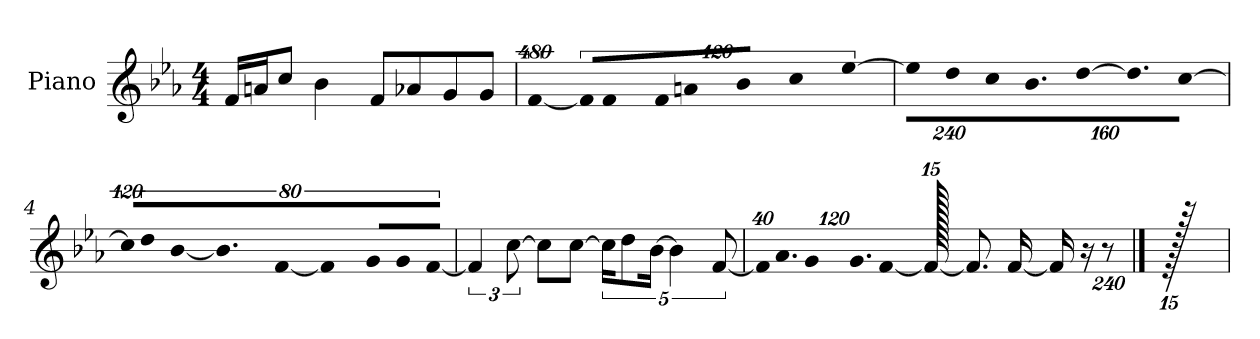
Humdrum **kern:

**kern
*part1
*staff1
*I"Piano
*I'P-no
*clefG2
*k[b-e-a-]
*M4/4
*MM90
=1
16f/LL
16an/J
8cc/J
4b-\
8f/L
8a-X/
8g/
8g/J
=2
!LO:N:vis=4
[1920%427f/
!LO:N:vis=16
1920%107f/KL]
!LO:N:vis=8
640%71f/
!LO:N:vis=16
1920%107f/K
!LO:N:vis=8
640%71an/
!LO:N:vis=8
640%71b-/J
!LO:N:vis=4
1920%427cc\
!LO:N:vis=8
[640%71ee-\
=3
*Xbrackettup
!LO:N:vis=8
960%137ee-\L]
!LO:N:vis=8
960%137dd\
!LO:N:vis=8
960%137cc\
!LO:N:vis=8.
640%137b-\
!LO:N:vis=16
[1920%137dd\K
!LO:N:vis=8.
640%137dd\]
!LO:N:vis=16
[1920%137cc\Jk
=4
*brackettup
!LO:N:vis=16
1920%107cc/KL]
!LO:N:vis=8
640%71dd/
!LO:N:vis=16
[1920%107b-/K
9.b-/]
!LO:N:vis=16
[1920%107f/Jk
!LO:N:vis=4
1920%427f/]
!LO:N:vis=8
640%71g/L
!LO:N:vis=8
640%71g/
!LO:N:vis=8
[640%71f/J
!!LO:LB:g=z
=5
6f/]
[12cc\
8cc\L]
[8cc\J
20cc\KL]
10dd\
[20b-\Jk
5b-\]
[10f/
=6
*Xbrackettup
!LO:N:vis=32
640%23f/KLL]
!LO:N:vis=16.
960%103a-/J
!LO:N:vis=8
960%137g/
!LO:N:vis=16.
960%103g/L
[384%41f/J
1920f/_
8.f/L]
[16f/Jk
16f/]
16r
1920%239r
==7
1920r
=
*-
